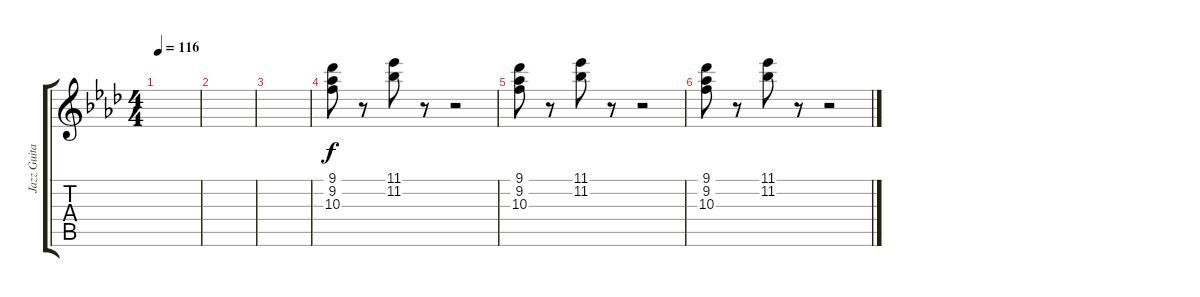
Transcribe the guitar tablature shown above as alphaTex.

\track ("Jazz Guitar" "Jazz Guita") {instrument electricguitarjazz}
\staff {score tabs}
\tuning (E4 B3 G3 D3 A2 E2) {hide}
\ts (4 4)
\tempo 116
\clef g2
\ks fminor
|
|
|
(9.1 9.2 10.3).8 r.8 (11.1 11.2).8 r.8 r.2 |
(9.1 9.2 10.3).8 r.8 (11.1 11.2).8 r.8 r.2 |
(9.1 9.2 10.3).8 r.8 (11.1 11.2).8 r.8 r.2
